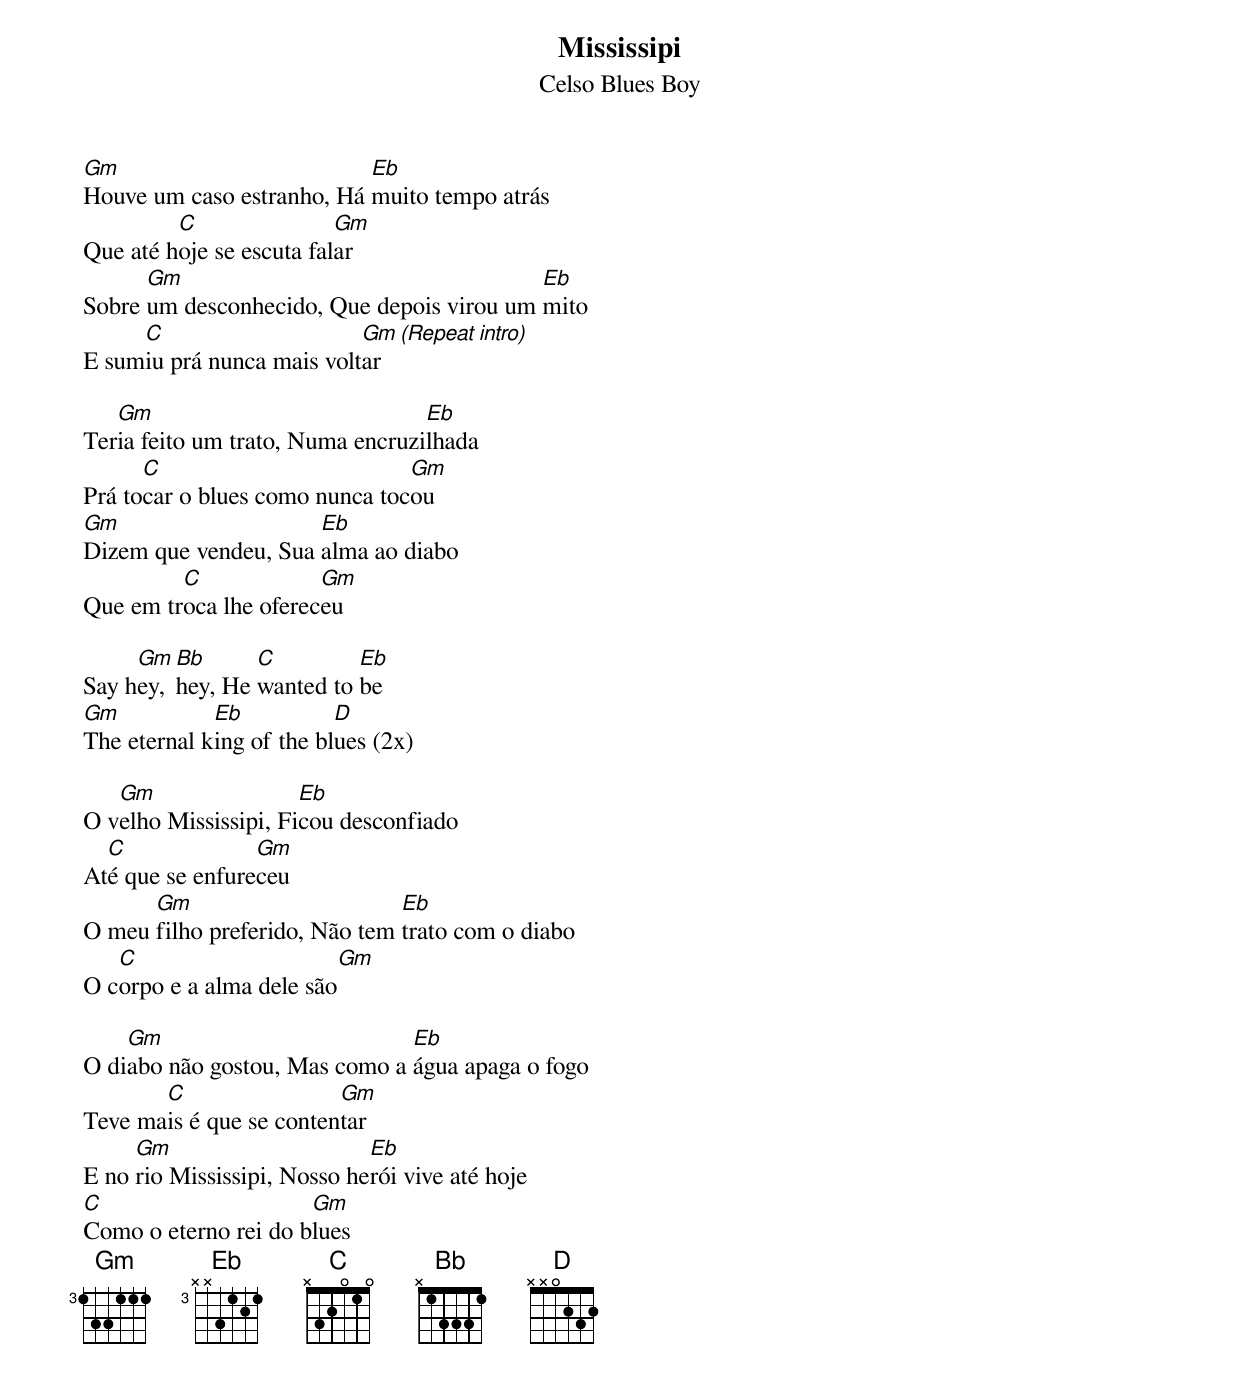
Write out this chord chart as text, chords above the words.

Mississipi
Celso Blues Boy

Gm                         Eb
Houve um caso estranho, Há muito tempo atrás
         C                Gm
Que até hoje se escuta falar
      Gm                                   Eb
Sobre um desconhecido, Que depois virou um mito
     C                     Gm  (Repeat intro)
E sumiu prá nunca mais voltar

   Gm                             Eb
Teria feito um trato, Numa encruzilhada
      C                         Gm
Prá tocar o blues como nunca tocou
Gm                    Eb
Dizem que vendeu, Sua alma ao diabo
         C             Gm
Que em troca lhe ofereceu

     Gm  Bb      C         Eb
Say hey, hey, He wanted to be
Gm           Eb           D
The eternal king of the blues (2x)

   Gm                 Eb
O velho Mississipi, Ficou desconfiado
  C              Gm
Até que se enfureceu
      Gm                       Eb
O meu filho preferido, Não tem trato com o diabo
   C                       Gm
O corpo e a alma dele são

    Gm                         Eb
O diabo não gostou, Mas como a água apaga o fogo
       C                 Gm
Teve mais é que se contentar
     Gm                      Eb
E no rio Mississipi, Nosso herói vive até hoje
C                     Gm
Como o eterno rei do blues
